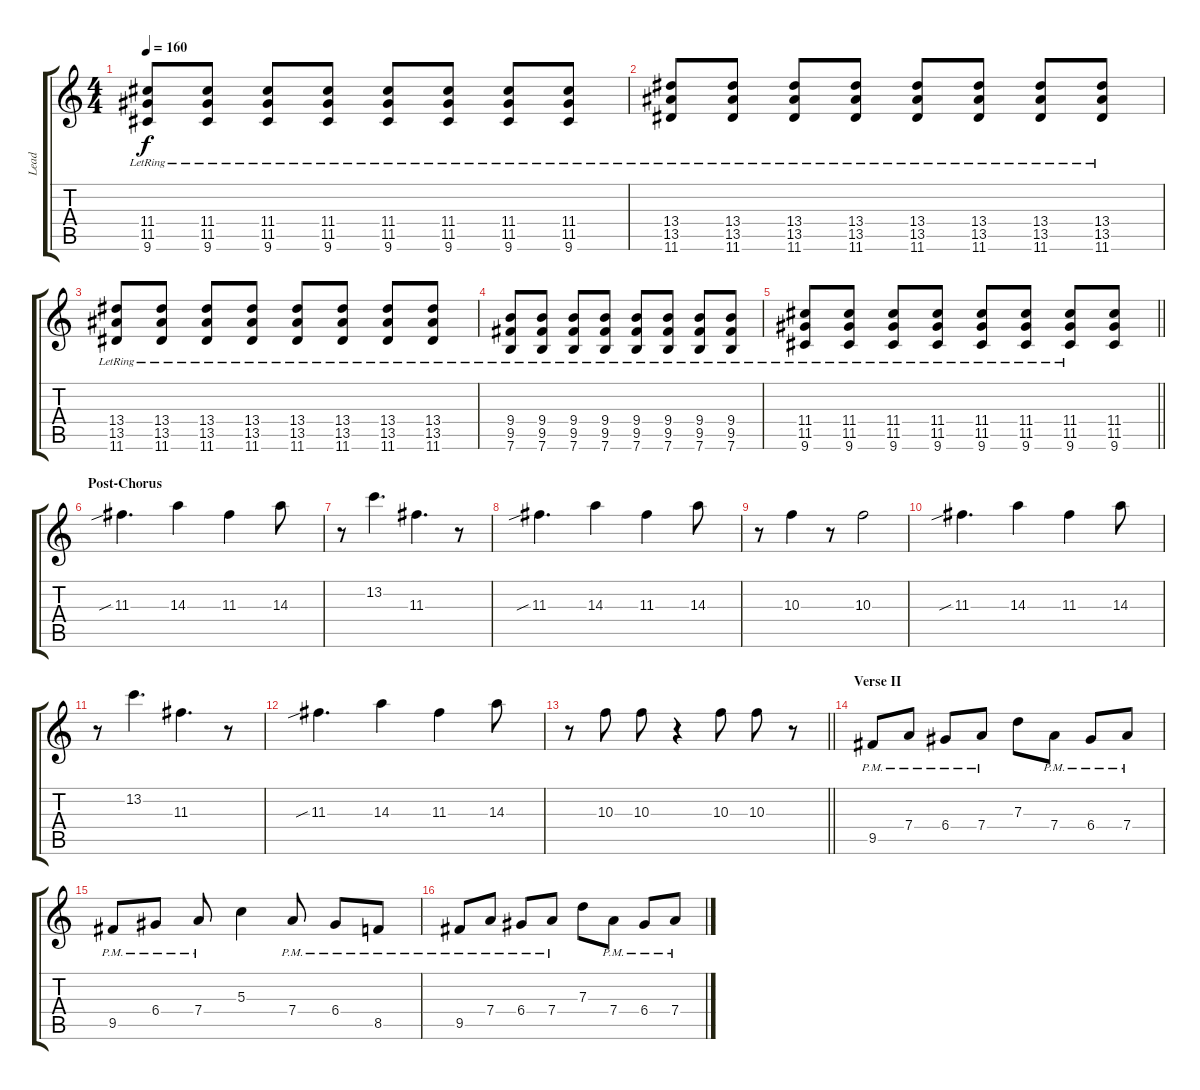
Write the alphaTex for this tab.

\track ("Lead" "Lead") {mute instrument distortionguitar}
\staff {score tabs}
\tuning (E4 B3 G3 D3 A2 E2) {hide}
\ts (4 4)
\tempo 160
\clef g2
\ks c
(11.4{lr} 11.5{lr} 9.6{lr}).8{dy f} (11.4{lr} 11.5{lr} 9.6{lr}).8 (11.4{lr} 11.5{lr} 9.6{lr}).8 (11.4{lr} 11.5{lr} 9.6{lr}).8 (11.4{lr} 11.5{lr} 9.6{lr}).8 (11.4{lr} 11.5{lr} 9.6{lr}).8 (11.4{lr} 11.5{lr} 9.6{lr}).8 (11.4{lr} 11.5{lr} 9.6{lr}).8 |
(13.4{lr} 13.5{lr} 11.6{lr}).8 (13.4{lr} 13.5{lr} 11.6{lr}).8 (13.4{lr} 13.5{lr} 11.6{lr}).8 (13.4{lr} 13.5{lr} 11.6{lr}).8 (13.4{lr} 13.5{lr} 11.6{lr}).8 (13.4{lr} 13.5{lr} 11.6{lr}).8 (13.4{lr} 13.5{lr} 11.6{lr}).8 (13.4{lr} 13.5{lr} 11.6{lr}).8 |
(13.4{lr} 13.5{lr} 11.6{lr}).8 (13.4{lr} 13.5{lr} 11.6{lr}).8 (13.4{lr} 13.5{lr} 11.6{lr}).8 (13.4{lr} 13.5{lr} 11.6{lr}).8 (13.4{lr} 13.5{lr} 11.6{lr}).8 (13.4{lr} 13.5{lr} 11.6{lr}).8 (13.4{lr} 13.5{lr} 11.6{lr}).8 (13.4{lr} 13.5{lr} 11.6{lr}).8 |
(9.4{lr} 9.5{lr} 7.6{lr}).8 (9.4{lr} 9.5{lr} 7.6{lr}).8 (9.4{lr} 9.5{lr} 7.6{lr}).8 (9.4{lr} 9.5{lr} 7.6{lr}).8 (9.4{lr} 9.5{lr} 7.6{lr}).8 (9.4{lr} 9.5{lr} 7.6{lr}).8 (9.4{lr} 9.5{lr} 7.6{lr}).8 (9.4{lr} 9.5{lr} 7.6{lr}).8 |
\barLineRight lightlight
(11.4{lr} 11.5{lr} 9.6{lr}).8 (11.4{lr} 11.5{lr} 9.6{lr}).8 (11.4{lr} 11.5{lr} 9.6{lr}).8 (11.4{lr} 11.5{lr} 9.6{lr}).8 (11.4{lr} 11.5{lr} 9.6{lr}).8 (11.4{lr} 11.5{lr} 9.6{lr}).8 (11.4{lr} 11.5{lr} 9.6{lr}).8 (11.4 11.5 9.6).8 |
\section ("" "Post-Chorus")
11.3{sib}.4{d} 14.3.4 11.3.4 14.3.8 |
r.8 13.2.4{d} 11.3.4{d} r.8 |
11.3{sib}.4{d} 14.3.4 11.3.4 14.3.8 |
r.8 10.3.4 r.8 10.3.2 |
11.3{sib}.4{d} 14.3.4 11.3.4 14.3.8 |
r.8 13.2.4{d} 11.3.4{d} r.8 |
11.3{sib}.4{d} 14.3.4 11.3.4 14.3.8 |
\barLineRight lightlight
r.8 10.3.8 10.3.8 r.4 10.3.8 10.3.8 r.8 |
\section ("" "Verse II")
9.5{pm}.8 7.4{pm}.8 6.4{pm}.8 7.4{pm}.8 7.3.8 7.4{pm}.8 6.4{pm}.8 7.4{pm}.8 |
9.5{pm}.8 6.4{pm}.8 7.4{pm}.8 5.3.4 7.4{pm}.8 6.4{pm}.8 8.5{pm}.8 |
9.5{pm}.8 7.4{pm}.8 6.4{pm}.8 7.4{pm}.8 7.3.8 7.4{pm}.8 6.4{pm}.8 7.4{pm}.8
